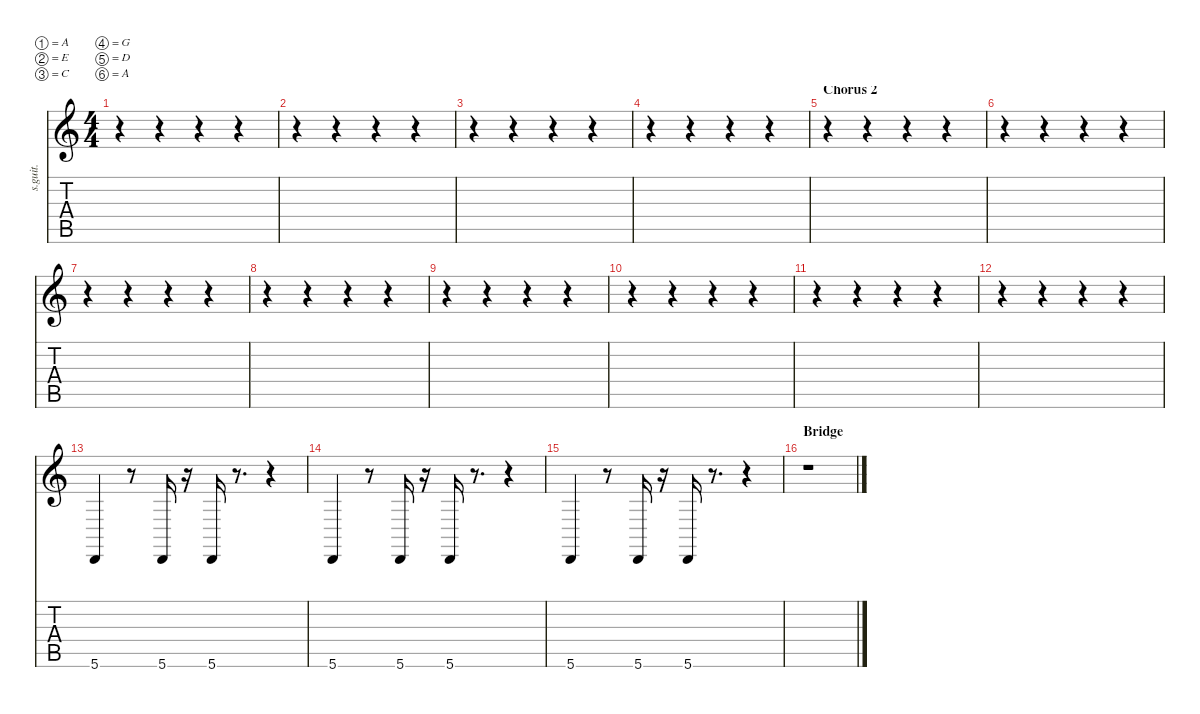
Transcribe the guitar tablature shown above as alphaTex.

\defaultSystemsLayout 4
\hideDynamics
\bracketExtendMode nobrackets
\track ("Distorted Baritone Guitar (James Hetfie" "s.guit.") {instrument distortionguitar}
\staff {score tabs}
\tuning (A2 E2 C2 G1 D1 A0)
\ts (4 4)
\tempo (90 hide)
\clef g2
\ks c
r.4{dy fff} r.4 r.4 r.4 |
\tempo (89 hide)
r.4 r.4 r.4 r.4 |
\tempo (90 hide)
r.4 r.4 r.4 r.4 |
r.4 r.4 r.4 r.4 |
\section ("" "Chorus 2")
\tempo (89 hide)
r.4 r.4 r.4 r.4 |
r.4 r.4 r.4 r.4 |
r.4 r.4 r.4 r.4 |
r.4 r.4 r.4 r.4 |
r.4 r.4 r.4 r.4 |
r.4 r.4 r.4 r.4 |
r.4 r.4 r.4 r.4 |
\tempo (86 hide)
r.4 r.4 r.4 r.4 |
\tempo (87 hide)
5.6.4{lyrics (0 "") lyrics (1 "") lyrics (2 "") lyrics (3 "") lyrics (4 "")} r.8 5.6.16{lyrics (0 "") lyrics (1 "") lyrics (2 "") lyrics (3 "") lyrics (4 "")} r.16 5.6.16{lyrics (0 "") lyrics (1 "") lyrics (2 "") lyrics (3 "") lyrics (4 "")} r.8{d} r.4 |
\tempo (89 hide)
5.6.4{lyrics (0 "") lyrics (1 "") lyrics (2 "") lyrics (3 "") lyrics (4 "")} r.8 5.6.16{lyrics (0 "") lyrics (1 "") lyrics (2 "") lyrics (3 "") lyrics (4 "")} r.16 5.6.16{lyrics (0 "") lyrics (1 "") lyrics (2 "") lyrics (3 "") lyrics (4 "")} r.8{d} r.4 |
\tempo (90 hide)
5.6.4{lyrics (0 "") lyrics (1 "") lyrics (2 "") lyrics (3 "") lyrics (4 "")} r.8 5.6.16{lyrics (0 "") lyrics (1 "") lyrics (2 "") lyrics (3 "") lyrics (4 "")} r.16 5.6.16{lyrics (0 "") lyrics (1 "") lyrics (2 "") lyrics (3 "") lyrics (4 "")} r.8{d} r.4 |
\section ("" "Bridge")
\tempo (89 hide)
r.1
